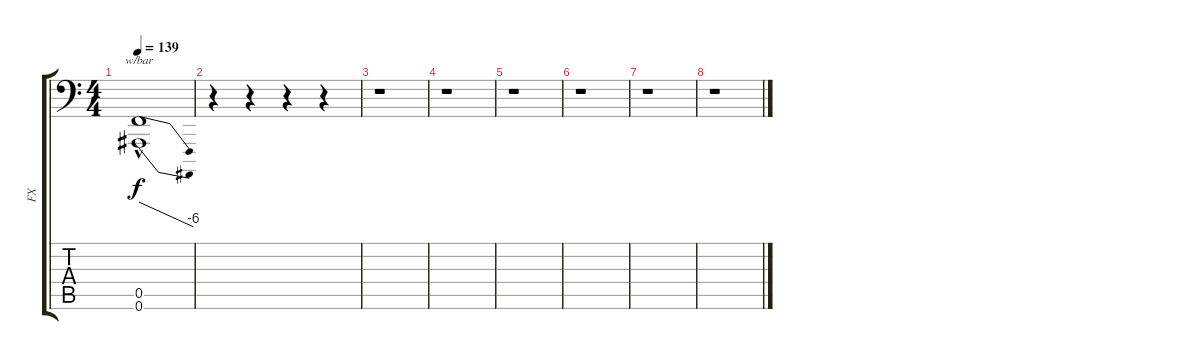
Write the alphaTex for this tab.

\track ("FX" "FX") {instrument ocarina}
\staff {score tabs}
\tuning (C4 G3 Eb3 Bb2 F2 Bb1) {hide}
\ts (4 4)
\tempo 139
\clef f4
\ks c
(0.5{hac} 0.6{hac}).1{tbe (dive default 0 0 60 -24) dy f} |
r.4 r.4 r.4 r.4 |
r.1 |
r.1 |
r.1 |
r.1 |
r.1 |
r.1
